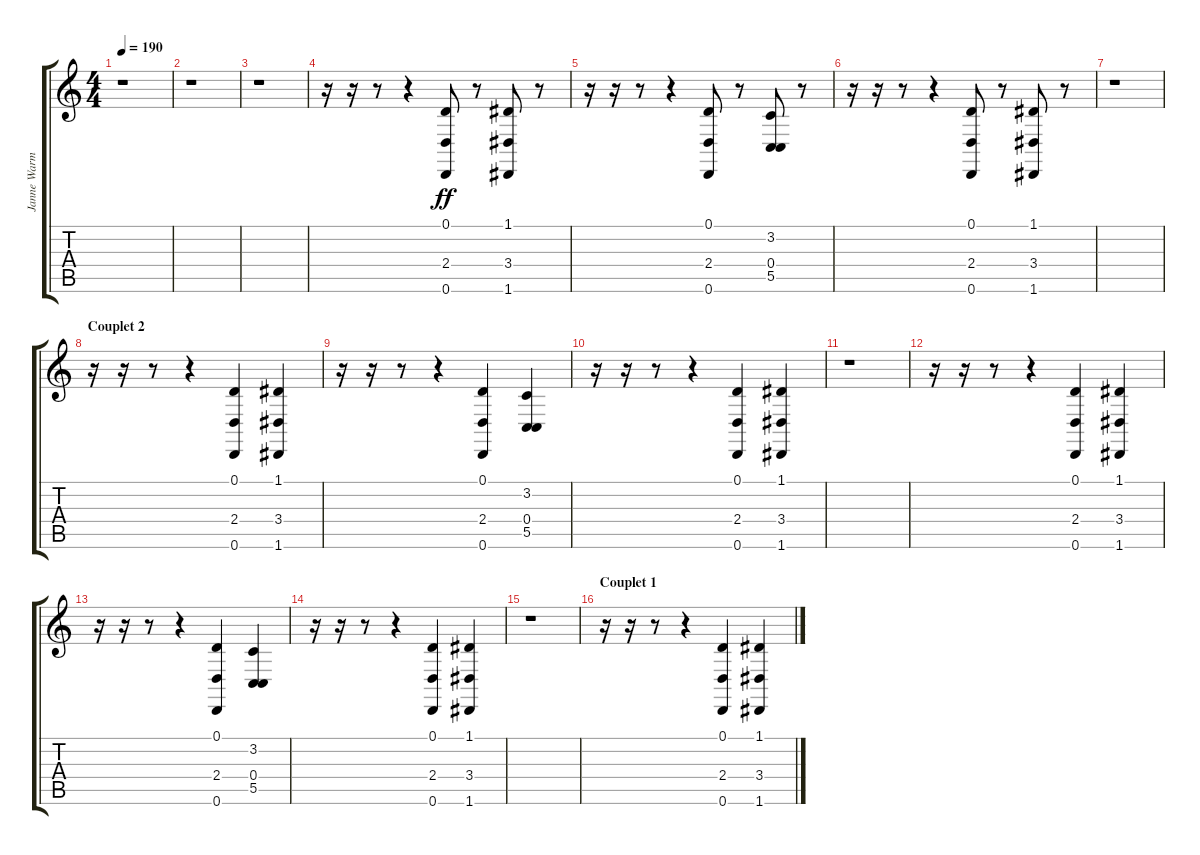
\track ("Janne Warman (Keyboard LH)" "Janne Warm") {instrument pad8sweep}
\staff {score tabs}
\tuning (D4 A3 F3 C3 G2 D2) {hide}
\ts (4 4)
\tempo 190
\clef g2
\ks c
r.1{dy f} |
r.1 |
r.1 |
r.16{instrument stringensemble1} r.16 r.8 r.4 (0.1 2.4 0.6).8{dy ff} r.8 (1.1 3.4 1.6).8 r.8 |
r.16{instrument stringensemble1} r.16 r.8 r.4 (0.1 2.4 0.6).8 r.8 (3.2 0.4 5.5).8 r.8 |
r.16{instrument stringensemble1} r.16 r.8 r.4 (0.1 2.4 0.6).8 r.8 (1.1 3.4 1.6).8 r.8 |
r.1 |
\section ("" "Couplet 2")
r.16{instrument stringensemble1} r.16 r.8 r.4 (0.1 2.4 0.6).4 (1.1 3.4 1.6).4 |
r.16{instrument stringensemble1} r.16 r.8 r.4 (0.1 2.4 0.6).4 (3.2 0.4 5.5).4 |
r.16{instrument stringensemble1} r.16 r.8 r.4 (0.1 2.4 0.6).4 (1.1 3.4 1.6).4 |
r.1 |
r.16{instrument stringensemble1} r.16 r.8 r.4 (0.1 2.4 0.6).4 (1.1 3.4 1.6).4 |
r.16{instrument stringensemble1} r.16 r.8 r.4 (0.1 2.4 0.6).4 (3.2 0.4 5.5).4 |
r.16{instrument stringensemble1} r.16 r.8 r.4 (0.1 2.4 0.6).4 (1.1 3.4 1.6).4 |
r.1 |
\section ("" "Couplet 1")
r.16{instrument stringensemble1} r.16 r.8 r.4 (0.1 2.4 0.6).4 (1.1 3.4 1.6).4
